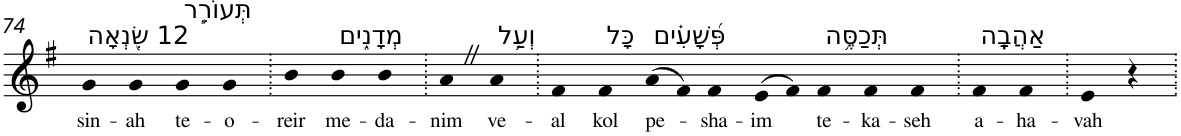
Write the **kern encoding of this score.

**kern	**text
*part1	*part1
*staff1	*staff1
*I"Piano	*
*I'Pno	*
!!LO:PB:g=z
*clefG2	*
*k[f#]	*
*G:	*
=74	=74
!LO:TX:a:t=12 שִׂ֭נְאָה	!
!	!LO:LY:b
4g	sin-
!	!LO:LY:b
4g	-ah
!LO:TX:a:t=תְּעוֹרֵ֣ר	!
!	!LO:LY:b
4g	te-
!	!LO:LY:b
4g	-o-
=75.	=75.
!	!LO:LY:b
4b	-reir
!LO:TX:a:t=מְדָנִ֑ים	!
!	!LO:LY:b
4b	me-
!	!LO:LY:b
4b	-da-
=76.	=76.
!	!LO:LY:b
4aZ	-nim
!LO:TX:a:t=וְעַ֥ל	!
!	!LO:LY:b
4a	ve-
=77.	=77.
!	!LO:LY:b
4f#	-al
!LO:TX:a:t=כָּל	!
!	!LO:LY:b
4f#	kol
!LO:TX:a:t=פְּ֝שָׁעִ֗ים	!
!	!LO:LY:b
(>8a	pe-
8f#)	.
!	!LO:LY:b
4f#	-sha-
!	!LO:LY:b
(>8e	-im
8f#)	.
!LO:TX:a:t=תְּכַסֶּ֥ה	!
!	!LO:LY:b
4f#	te-
!	!LO:LY:b
4f#	-ka-
!	!LO:LY:b
4f#	-seh
=78.	=78.
!LO:TX:a:t=אַהֲבָֽה	!
!	!LO:LY:b
4f#	a-
!	!LO:LY:b
4f#	-ha-
=79.	=79.
!	!LO:LY:b
4e	-vah
4r	.
=.	=.
*-	*-
